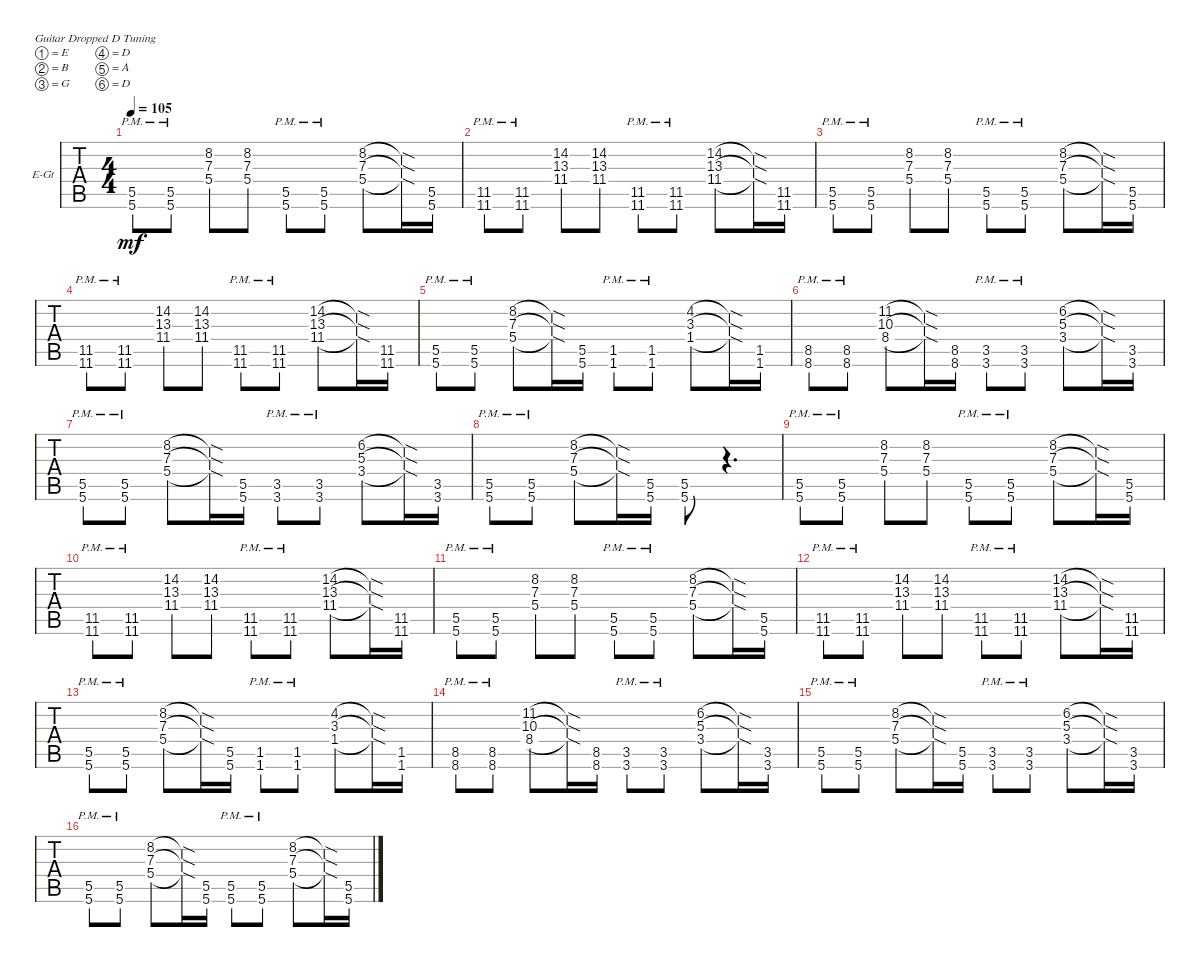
\defaultSystemsLayout 4
\bracketExtendMode groupsimilarinstruments
\firstSystemTrackNameOrientation horizontal
\otherSystemsTrackNameOrientation horizontal
\track ("Guitar Ghoul II" "E-Gt") {instrument distortionguitar}
\staff {tabs}
\tuning (E4 B3 G3 D3 A2 D2)
\ts (4 4)
\tempo 105
\clef g2
\ks c
(5.6{pm} 5.5{pm}).8{dy mf} (5.6{pm} 5.5{pm}).8 (5.4 7.3 8.2).8 (5.4 7.3 8.2).8 (5.6{pm} 5.5{pm}).8 (5.6{pm} 5.5{pm}).8 (5.4 7.3 8.2).8 (5.4{sod t} 7.3{sod t} 8.2{sod t}).16 (5.6 5.5).16 |
(11.6{pm} 11.5{pm}).8 (11.6{pm} 11.5{pm}).8 (11.4 13.3 14.2).8 (11.4 13.3 14.2).8 (11.6{pm} 11.5{pm}).8 (11.6{pm} 11.5{pm}).8 (11.4 13.3 14.2).8 (11.4{sod t} 13.3{sod t} 14.2{sod t}).16 (11.6 11.5).16 |
(5.6{pm} 5.5{pm}).8 (5.6{pm} 5.5{pm}).8 (5.4 7.3 8.2).8 (5.4 7.3 8.2).8 (5.6{pm} 5.5{pm}).8 (5.6{pm} 5.5{pm}).8 (5.4 7.3 8.2).8 (5.4{sod t} 7.3{sod t} 8.2{sod t}).16 (5.6 5.5).16 |
(11.6{pm} 11.5{pm}).8 (11.6{pm} 11.5{pm}).8 (11.4 13.3 14.2).8 (11.4 13.3 14.2).8 (11.6{pm} 11.5{pm}).8 (11.6{pm} 11.5{pm}).8 (11.4 13.3 14.2).8 (11.4{sod t} 13.3{sod t} 14.2{sod t}).16 (11.6 11.5).16 |
(5.6{pm} 5.5{pm}).8 (5.6{pm} 5.5{pm}).8 (5.4 7.3 8.2).8 (5.4{sod t} 7.3{sod t} 8.2{sod t}).16 (5.6 5.5).16 (1.6{pm} 1.5{pm}).8 (1.6{pm} 1.5{pm}).8 (1.4 3.3 4.2).8 (1.4{sod t} 3.3{sod t} 4.2{sod t}).16 (1.6 1.5).16 |
(8.6{pm} 8.5{pm}).8 (8.6{pm} 8.5{pm}).8 (8.4 10.3 11.2).8 (8.4{sod t} 10.3{sod t} 11.2{sod t}).16 (8.6 8.5).16 (3.6{pm} 3.5{pm}).8 (3.6{pm} 3.5{pm}).8 (3.4 5.3 6.2).8 (3.4{sod t} 5.3{sod t} 6.2{sod t}).16 (3.6 3.5).16 |
(5.6{pm} 5.5{pm}).8 (5.6{pm} 5.5{pm}).8 (5.4 7.3 8.2).8 (5.4{sod t} 7.3{sod t} 8.2{sod t}).16 (5.6 5.5).16 (3.6{pm} 3.5{pm}).8 (3.6{pm} 3.5{pm}).8 (3.4 5.3 6.2).8 (3.4{sod t} 5.3{sod t} 6.2{sod t}).16 (3.6 3.5).16 |
(5.6{pm} 5.5{pm}).8 (5.6{pm} 5.5{pm}).8 (5.4 7.3 8.2).8 (5.4{sod t} 7.3{sod t} 8.2{sod t}).16 (5.6 5.5).16 (5.6 5.5).8 r.4{d} |
(5.6{pm} 5.5{pm}).8 (5.6{pm} 5.5{pm}).8 (5.4 7.3 8.2).8 (5.4 7.3 8.2).8 (5.6{pm} 5.5{pm}).8 (5.6{pm} 5.5{pm}).8 (5.4 7.3 8.2).8 (5.4{sod t} 7.3{sod t} 8.2{sod t}).16 (5.6 5.5).16 |
(11.6{pm} 11.5{pm}).8 (11.6{pm} 11.5{pm}).8 (11.4 13.3 14.2).8 (11.4 13.3 14.2).8 (11.6{pm} 11.5{pm}).8 (11.6{pm} 11.5{pm}).8 (11.4 13.3 14.2).8 (11.4{sod t} 13.3{sod t} 14.2{sod t}).16 (11.6 11.5).16 |
(5.6{pm} 5.5{pm}).8 (5.6{pm} 5.5{pm}).8 (5.4 7.3 8.2).8 (5.4 7.3 8.2).8 (5.6{pm} 5.5{pm}).8 (5.6{pm} 5.5{pm}).8 (5.4 7.3 8.2).8 (5.4{sod t} 7.3{sod t} 8.2{sod t}).16 (5.6 5.5).16 |
(11.6{pm} 11.5{pm}).8 (11.6{pm} 11.5{pm}).8 (11.4 13.3 14.2).8 (11.4 13.3 14.2).8 (11.6{pm} 11.5{pm}).8 (11.6{pm} 11.5{pm}).8 (11.4 13.3 14.2).8 (11.4{sod t} 13.3{sod t} 14.2{sod t}).16 (11.6 11.5).16 |
(5.6{pm} 5.5{pm}).8 (5.6{pm} 5.5{pm}).8 (5.4 7.3 8.2).8 (5.4{sod t} 7.3{sod t} 8.2{sod t}).16 (5.6 5.5).16 (1.6{pm} 1.5{pm}).8 (1.6{pm} 1.5{pm}).8 (1.4 3.3 4.2).8 (1.4{sod t} 3.3{sod t} 4.2{sod t}).16 (1.6 1.5).16 |
(8.6{pm} 8.5{pm}).8 (8.6{pm} 8.5{pm}).8 (8.4 10.3 11.2).8 (8.4{sod t} 10.3{sod t} 11.2{sod t}).16 (8.6 8.5).16 (3.6{pm} 3.5{pm}).8 (3.6{pm} 3.5{pm}).8 (3.4 5.3 6.2).8 (3.4{sod t} 5.3{sod t} 6.2{sod t}).16 (3.6 3.5).16 |
(5.6{pm} 5.5{pm}).8 (5.6{pm} 5.5{pm}).8 (5.4 7.3 8.2).8 (5.4{sod t} 7.3{sod t} 8.2{sod t}).16 (5.6 5.5).16 (3.6{pm} 3.5{pm}).8 (3.6{pm} 3.5{pm}).8 (3.4 5.3 6.2).8 (3.4{sod t} 5.3{sod t} 6.2{sod t}).16 (3.6 3.5).16 |
(5.6{pm} 5.5{pm}).8 (5.6{pm} 5.5{pm}).8 (5.4 7.3 8.2).8 (5.4{sod t} 7.3{sod t} 8.2{sod t}).16 (5.6 5.5).16 (5.6{pm} 5.5{pm}).8 (5.6{pm} 5.5{pm}).8 (5.4 7.3 8.2).8 (5.4{sod t} 7.3{sod t} 8.2{sod t}).16 (5.6 5.5).16
